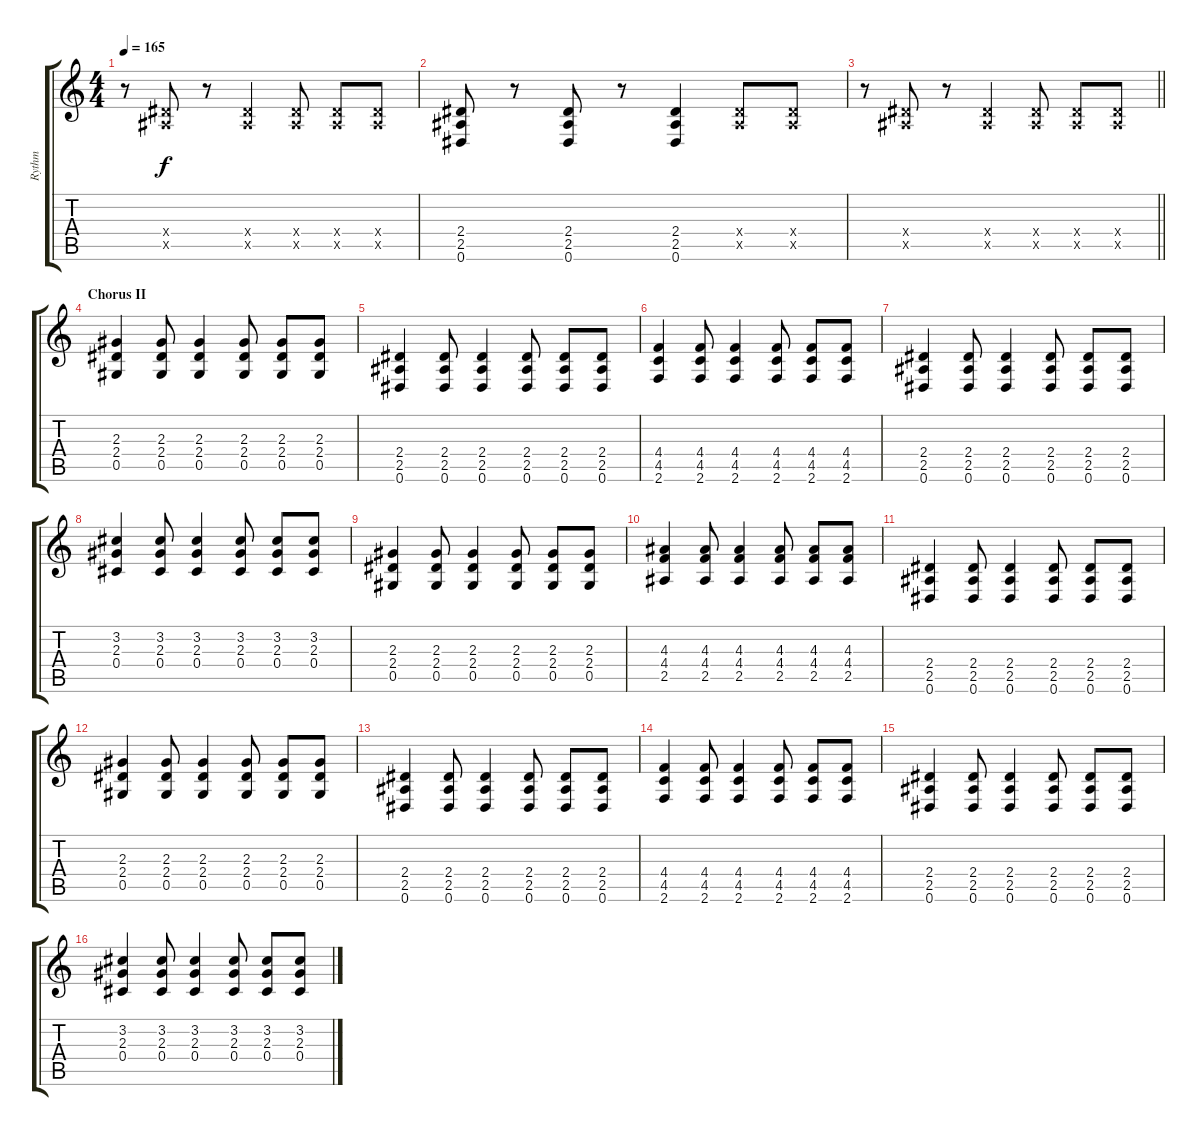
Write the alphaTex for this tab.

\track ("Rythm" "Rythm") {instrument overdrivenguitar}
\staff {score tabs}
\tuning (Eb4 Bb3 Gb3 Db3 Ab2 Eb2) {hide}
\ts (4 4)
\tempo 165
\clef g2
\ks c
r.8{dy f} (2.4{x} 2.5{x}).8 r.8 (2.4{x} 2.5{x}).4 (2.4{x} 2.5{x}).8 (2.4{x} 2.5{x}).8 (2.4{x} 2.5{x}).8 |
(2.4 2.5 0.6).8 r.8 (2.4 2.5 0.6).8 r.8 (2.4 2.5 0.6).4 (2.4{x} 2.5{x}).8 (2.4{x} 2.5{x}).8 |
\barLineRight lightlight
r.8 (2.4{x} 2.5{x}).8 r.8 (2.4{x} 2.5{x}).4 (2.4{x} 2.5{x}).8 (2.4{x} 2.5{x}).8 (2.4{x} 2.5{x}).8 |
\section ("" "Chorus II")
(2.3 2.4 0.5).4 (2.3 2.4 0.5).8 (2.3 2.4 0.5).4 (2.3 2.4 0.5).8 (2.3 2.4 0.5).8 (2.3 2.4 0.5).8 |
(2.4 2.5 0.6).4 (2.4 2.5 0.6).8 (2.4 2.5 0.6).4 (2.4 2.5 0.6).8 (2.4 2.5 0.6).8 (2.4 2.5 0.6).8 |
(4.4 4.5 2.6).4 (4.4 4.5 2.6).8 (4.4 4.5 2.6).4 (4.4 4.5 2.6).8 (4.4 4.5 2.6).8 (4.4 4.5 2.6).8 |
(2.4 2.5 0.6).4 (2.4 2.5 0.6).8 (2.4 2.5 0.6).4 (2.4 2.5 0.6).8 (2.4 2.5 0.6).8 (2.4 2.5 0.6).8 |
(3.2 2.3 0.4).4 (3.2 2.3 0.4).8 (3.2 2.3 0.4).4 (3.2 2.3 0.4).8 (3.2 2.3 0.4).8 (3.2 2.3 0.4).8 |
(2.3 2.4 0.5).4 (2.3 2.4 0.5).8 (2.3 2.4 0.5).4 (2.3 2.4 0.5).8 (2.3 2.4 0.5).8 (2.3 2.4 0.5).8 |
(4.3 4.4 2.5).4 (4.3 4.4 2.5).8 (4.3 4.4 2.5).4 (4.3 4.4 2.5).8 (4.3 4.4 2.5).8 (4.3 4.4 2.5).8 |
(2.4 2.5 0.6).4 (2.4 2.5 0.6).8 (2.4 2.5 0.6).4 (2.4 2.5 0.6).8 (2.4 2.5 0.6).8 (2.4 2.5 0.6).8 |
(2.3 2.4 0.5).4 (2.3 2.4 0.5).8 (2.3 2.4 0.5).4 (2.3 2.4 0.5).8 (2.3 2.4 0.5).8 (2.3 2.4 0.5).8 |
(2.4 2.5 0.6).4 (2.4 2.5 0.6).8 (2.4 2.5 0.6).4 (2.4 2.5 0.6).8 (2.4 2.5 0.6).8 (2.4 2.5 0.6).8 |
(4.4 4.5 2.6).4 (4.4 4.5 2.6).8 (4.4 4.5 2.6).4 (4.4 4.5 2.6).8 (4.4 4.5 2.6).8 (4.4 4.5 2.6).8 |
(2.4 2.5 0.6).4 (2.4 2.5 0.6).8 (2.4 2.5 0.6).4 (2.4 2.5 0.6).8 (2.4 2.5 0.6).8 (2.4 2.5 0.6).8 |
(3.2 2.3 0.4).4 (3.2 2.3 0.4).8 (3.2 2.3 0.4).4 (3.2 2.3 0.4).8 (3.2 2.3 0.4).8 (3.2 2.3 0.4).8
